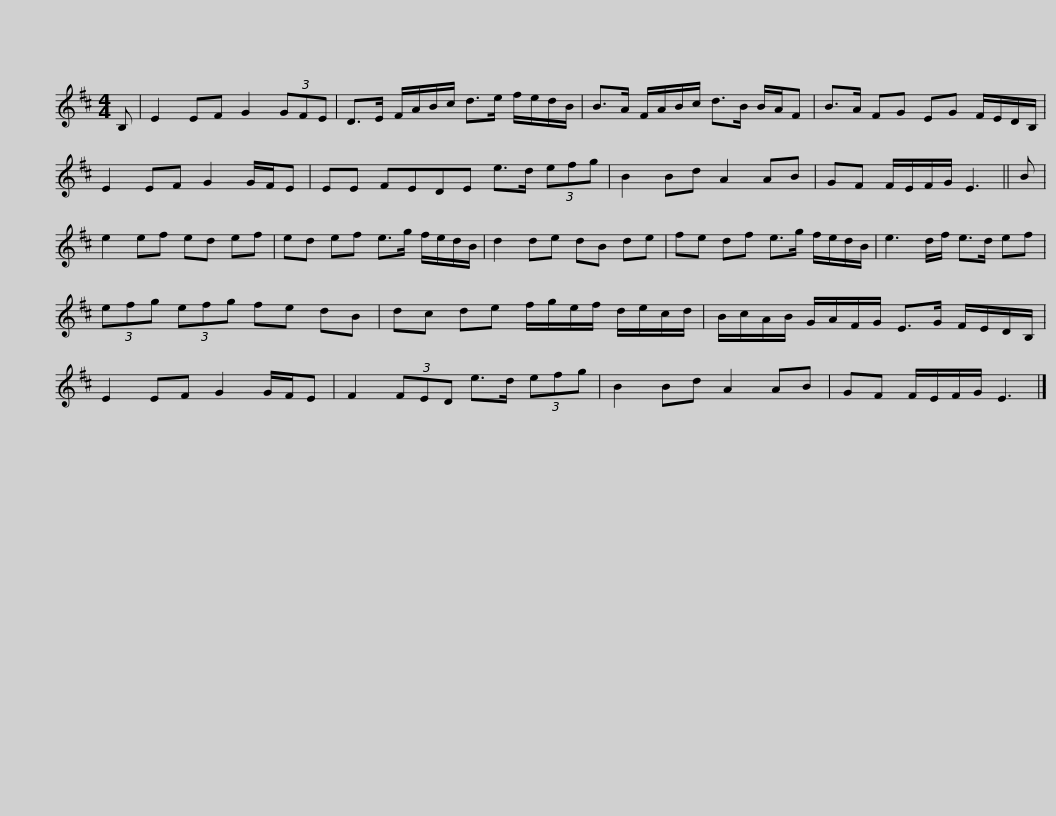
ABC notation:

X:1
L:1/8
M:4/4
I:linebreak $
K:D
V:1 treble
V:1
 B, | E2 EF G2 (3GFE | D>E F/A/B/c/ d>e f/e/d/B/ | B>A F/A/B/c/ d>B B/A/F | B>A FG EG F/E/D/B,/ |$ %5
 E2 EF G2 G/F/E | EE FEDE e>d (3efg | B2 Bd A2 AB | GF F/E/F/G/ E3 || B | %10
 e2 ef ed ef |$ ed ef e>g f/e/d/B/ | d2 de dB de | fe df e>g f/e/d/B/ | e3 d/f/ e>d ef | %15
 (3efg (3efg fe dB |$ dc de f/g/e/f/ d/e/c/d/ | B/c/A/B/ G/A/F/G/ E>G F/E/D/B,/ | E2 EF G2 G/F/E | F2 (3FED e>d (3efg |$ %20
 B2 Bd A2 AB | GF F/E/F/G/ E3 |] %22
